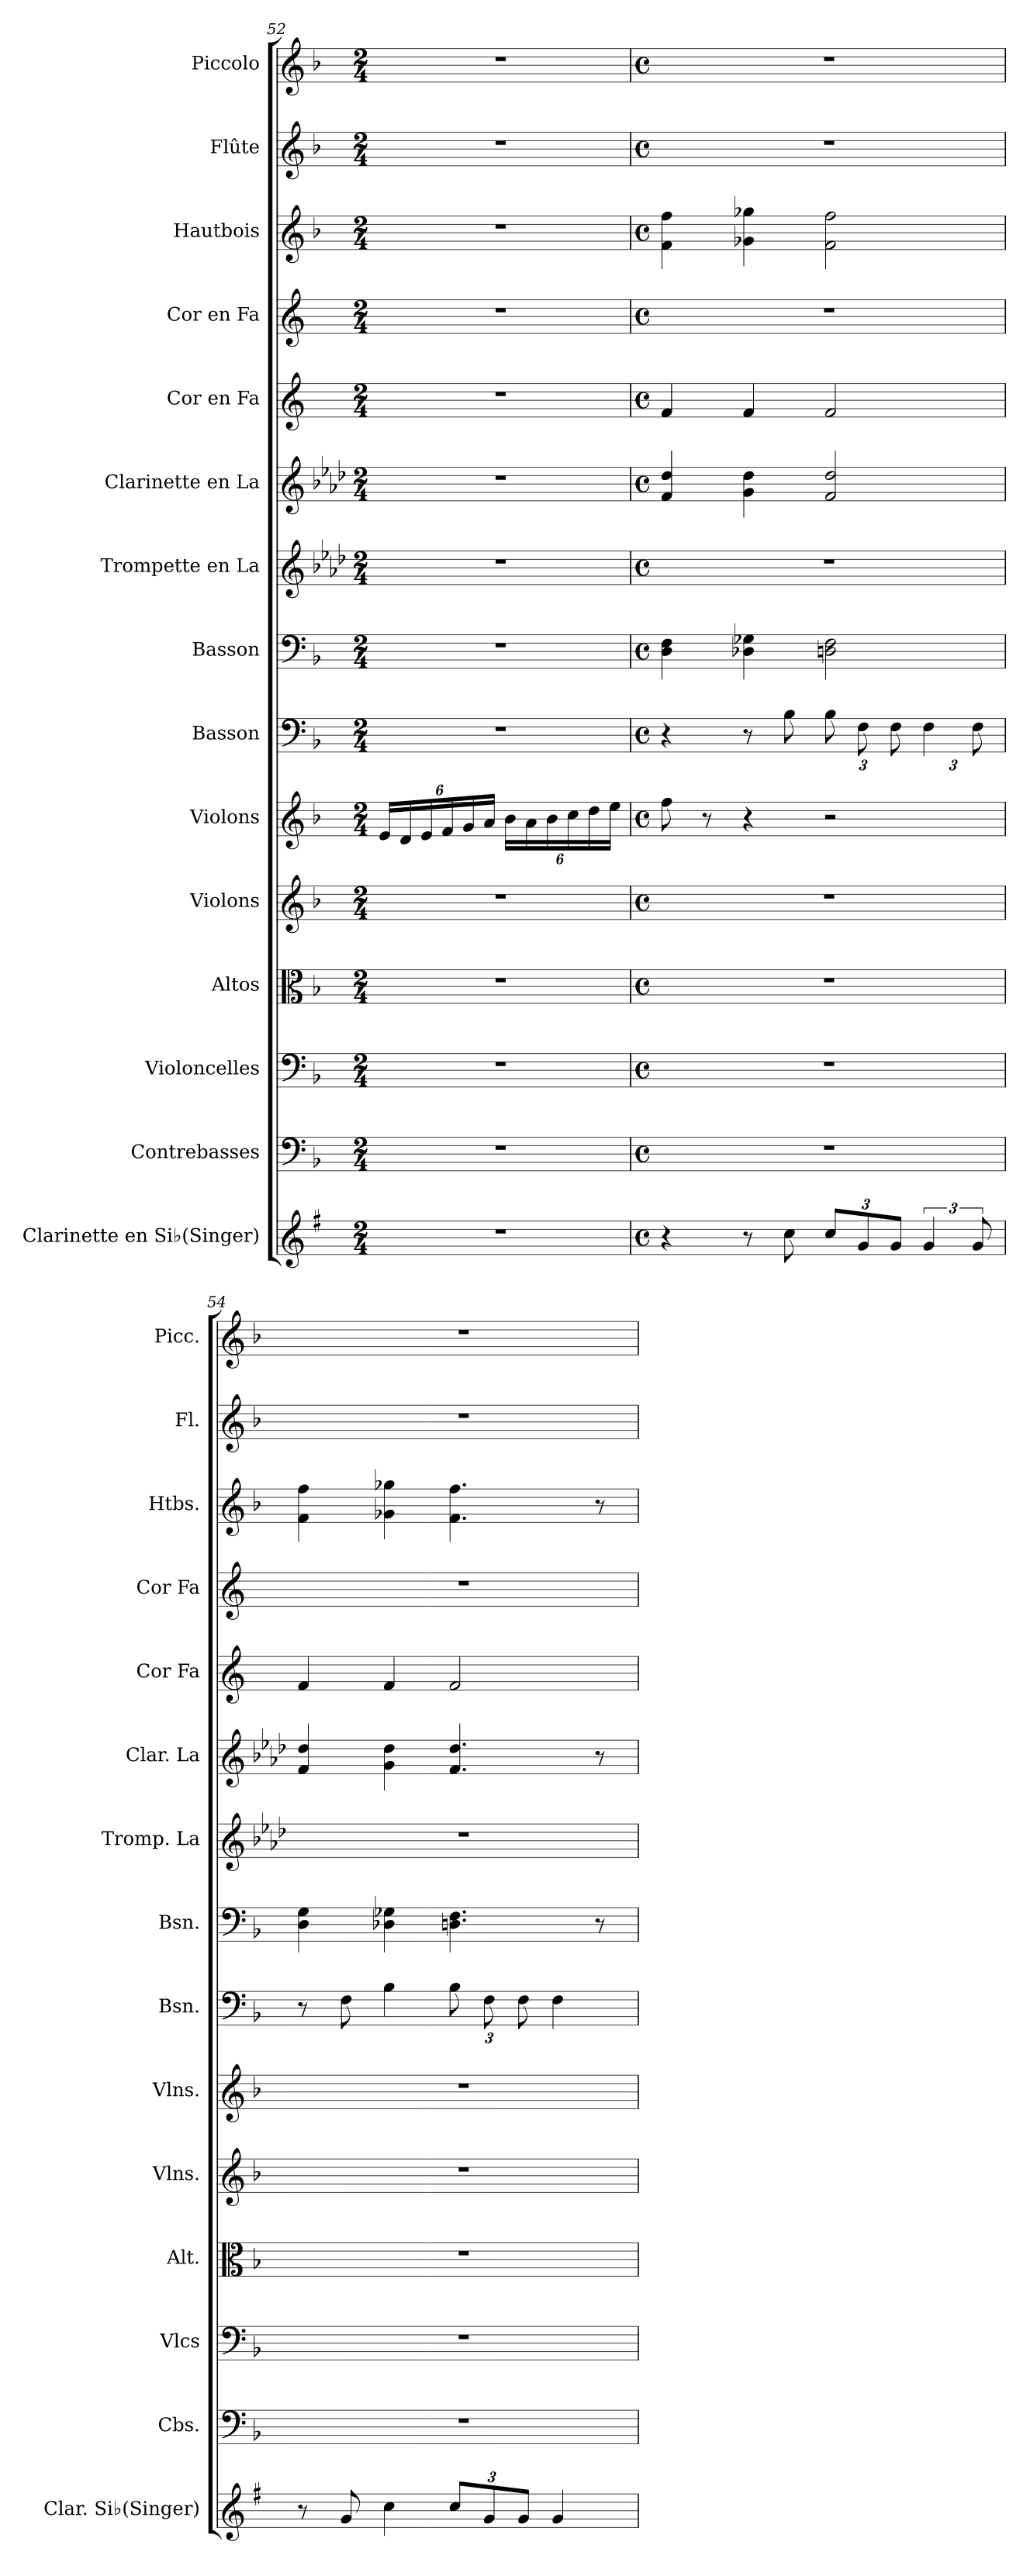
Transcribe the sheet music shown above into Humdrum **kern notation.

**kern	**kern	**kern	**kern	**kern	**kern	**kern	**kern	**kern	**kern	**kern	**kern	**kern	**kern	**kern
*part15	*part14	*part13	*part12	*part11	*part10	*part9	*part8	*part7	*part6	*part5	*part4	*part3	*part2	*part1
*staff15	*staff14	*staff13	*staff12	*staff11	*staff10	*staff9	*staff8	*staff7	*staff6	*staff5	*staff4	*staff3	*staff2	*staff1
*I"Clarinette en Si♭(Singer)	*I"Contrebasses	*I"Violoncelles	*I"Altos	*I"Violons	*I"Violons	*I"Basson	*I"Basson	*I"Trompette en La	*I"Clarinette en La	*I"Cor en Fa	*I"Cor en Fa	*I"Hautbois	*I"Flûte	*I"Piccolo
*I'Clar. Si♭(Singer)	*I'Cbs.	*I'Vlcs	*I'Alt.	*I'Vlns.	*I'Vlns.	*I'Bsn.	*I'Bsn.	*I'Tromp. La	*I'Clar. La	*I'Cor Fa	*I'Cor Fa	*I'Htbs.	*I'Fl.	*I'Picc.
*clefG2	*clefF4	*clefF4	*clefC3	*clefG2	*clefG2	*clefF4	*clefF4	*clefG2	*clefG2	*clefG2	*clefG2	*clefG2	*clefG2	*clefG2
*ITrd1c2	*ITrd7c12	*	*	*	*	*	*	*ITrd2c3	*ITrd2c3	*ITrd4c7	*ITrd4c7	*	*	*ITrd-7c-12
*k[b-]	*k[b-]	*k[b-]	*k[b-]	*k[b-]	*k[b-]	*k[b-]	*k[b-]	*k[b-]	*k[b-]	*k[b-]	*k[b-]	*k[b-]	*k[b-]	*k[b-]
*M2/4	*M2/4	*M2/4	*M2/4	*M2/4	*M2/4	*M2/4	*M2/4	*M2/4	*M2/4	*M2/4	*M2/4	*M2/4	*M2/4	*M2/4
*	*	*	*	*	*Xbrackettup	*	*	*	*	*	*	*	*	*
=52	=52	=52	=52	=52	=52	=52	=52	=52	=52	=52	=52	=52	=52	=52
2r	2r	2r	2r	2r	24e/LL	2r	2r	2r	2r	2r	2r	2r	2r	2r
.	.	.	.	.	24d/	.	.	.	.	.	.	.	.	.
.	.	.	.	.	24e/	.	.	.	.	.	.	.	.	.
.	.	.	.	.	24f/	.	.	.	.	.	.	.	.	.
.	.	.	.	.	24g/	.	.	.	.	.	.	.	.	.
.	.	.	.	.	24a/JJ	.	.	.	.	.	.	.	.	.
.	.	.	.	.	24b-\LL	.	.	.	.	.	.	.	.	.
.	.	.	.	.	24a\	.	.	.	.	.	.	.	.	.
.	.	.	.	.	24b-\	.	.	.	.	.	.	.	.	.
.	.	.	.	.	24cc\	.	.	.	.	.	.	.	.	.
.	.	.	.	.	24dd\	.	.	.	.	.	.	.	.	.
.	.	.	.	.	24ee\JJ	.	.	.	.	.	.	.	.	.
=53	=53	=53	=53	=53	=53	=53	=53	=53	=53	=53	=53	=53	=53	=53
*M4/4	*M4/4	*M4/4	*M4/4	*M4/4	*M4/4	*M4/4	*M4/4	*M4/4	*M4/4	*M4/4	*M4/4	*M4/4	*M4/4	*M4/4
*met(c)	*met(c)	*met(c)	*met(c)	*met(c)	*met(c)	*met(c)	*met(c)	*met(c)	*met(c)	*met(c)	*met(c)	*met(c)	*met(c)	*met(c)
*	*	*	*	*	*	*	*	*	*	*	*	*	*	*MM105
4r	1r	1r	1r	1r	8ff\	4r	4D\ 4F\	1r	4d/ 4b-/	4B-/	1r	4f\ 4ff\	1r	1r
.	.	.	.	.	8r	.	.	.	.	.	.	.	.	.
8r	.	.	.	.	4r	8r	4D-X\ 4G-X\	.	4e\ 4b-\	4B-/	.	4g-X\ 4gg-X\	.	.
8b-\	.	.	.	.	.	8B-\	.	.	.	.	.	.	.	.
*Xbrackettup	*	*	*	*	*	*Xbrackettup	*	*	*	*	*	*	*	*
12b-/L	.	.	.	.	2r	12B-\	2Dn\ 2F\	.	2d/ 2b-/	2B-/	.	2f\ 2ff\	.	.
12f/	.	.	.	.	.	12F\	.	.	.	.	.	.	.	.
12f/J	.	.	.	.	.	12F\	.	.	.	.	.	.	.	.
*brackettup	*	*	*	*	*	*	*	*	*	*	*	*	*	*
6f/	.	.	.	.	.	6F\	.	.	.	.	.	.	.	.
12f/	.	.	.	.	.	12F\	.	.	.	.	.	.	.	.
!!LO:PB:g=z
=54	=54	=54	=54	=54	=54	=54	=54	=54	=54	=54	=54	=54	=54	=54
8r	1r	1r	1r	1r	1r	8r	4D\ 4G\	1r	4d/ 4b-/	4B-/	1r	4f\ 4ff\	1r	1r
8f/	.	.	.	.	.	8F\	.	.	.	.	.	.	.	.
4b-\	.	.	.	.	.	4B-\	4D-X\ 4G-X\	.	4e\ 4b-\	4B-/	.	4g-X\ 4gg-X\	.	.
*Xbrackettup	*	*	*	*	*	*	*	*	*	*	*	*	*	*
12b-/L	.	.	.	.	.	12B-\	4.Dn\ 4.F\	.	4.d/ 4.b-/	2B-/	.	4.f\ 4.ff\	.	.
12f/	.	.	.	.	.	12F\	.	.	.	.	.	.	.	.
12f/J	.	.	.	.	.	12F\	.	.	.	.	.	.	.	.
4f/	.	.	.	.	.	4F\	.	.	.	.	.	.	.	.
.	.	.	.	.	.	.	8r	.	8r	.	.	8r	.	.
=	=	=	=	=	=	=	=	=	=	=	=	=	=	=
*-	*-	*-	*-	*-	*-	*-	*-	*-	*-	*-	*-	*-	*-	*-
